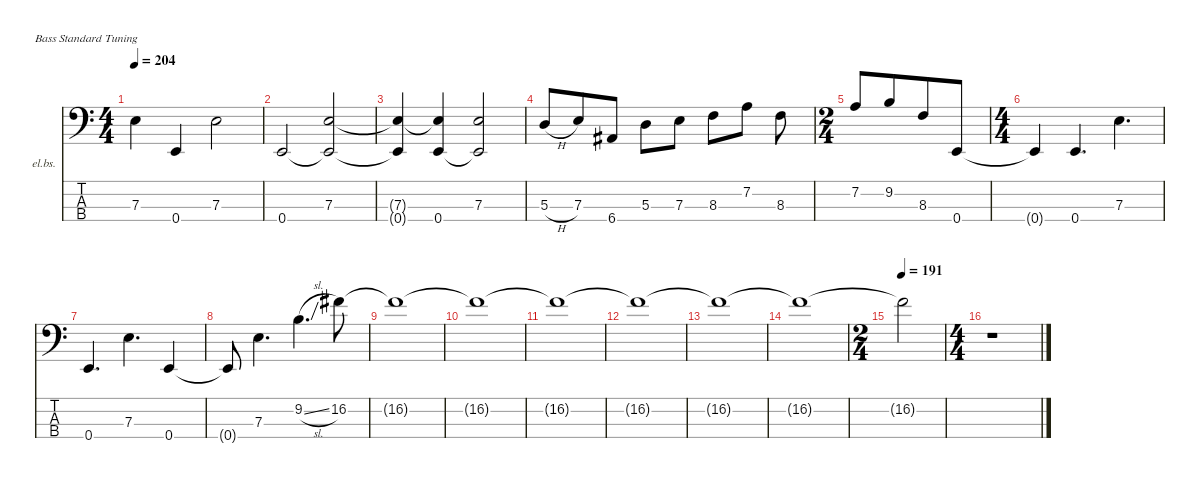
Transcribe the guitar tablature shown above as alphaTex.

\defaultSystemsLayout 4
\hideDynamics
\bracketExtendMode nobrackets
\firstSystemTrackNameOrientation horizontal
\otherSystemsTrackNameOrientation horizontal
\track ("Bass" "el.bs.") {instrument electricbassfinger}
\staff {score tabs}
\tuning (G2 D2 A1 E1)
\ts (4 4)
\tempo 204
\clef f4
\ks c
7.3{t}.4{dy f beam Down} 0.4.4{beam Up} 7.3.2{beam Down} |
0.4.2{beam Up} (7.3 0.4{t}).2{beam Up} |
(7.3{t} 0.4{t}).4{beam Up} (7.3{t} 0.4).4{beam Up} (7.3 0.4{t}).2{beam Up} |
\beaming (8 3 2 2 1)
5.3{h}.8{beam Up} 7.3.8{beam Up} 6.4{acc #}.8{beam Up} 5.3.8{beam Down} 7.3.8{beam Down} 8.3.8{beam Down} 7.2.8{beam Down} 8.3.8{beam Down} |
\ts (2 4)
\beaming (8 4)
7.2.8{beam Up} 9.2.8{beam Up} 8.3.8{beam Up} 0.4.8{dy mf beam Up} |
\ts (4 4)
\beaming (8 2 2 2 2)
0.4{t}.4{dy f beam Up} 0.4.4{d beam Up} 7.3.4{d beam Down} |
0.4.4{d beam Up} 7.3.4{d beam Down} 0.4.4{beam Up} |
0.4{t}.8{beam Up} 7.3.4{d beam Down} 9.2{sl}.4{d beam Down} 16.2{acc #}.8{beam Down} |
16.2{t acc #}.1{beam Down} |
16.2{t acc #}.1{beam Down} |
16.2{t acc #}.1{beam Down} |
16.2{t acc #}.1{beam Down} |
16.2{t acc #}.1{beam Down} |
16.2{t acc #}.1{beam Down} |
\ts (2 4)
\beaming (8 2 2)
\tempo 191
16.2{t acc #}.2{beam Down} |
\ts (4 4)
\beaming (8 2 2 2 2)
r.1{beam Down}
